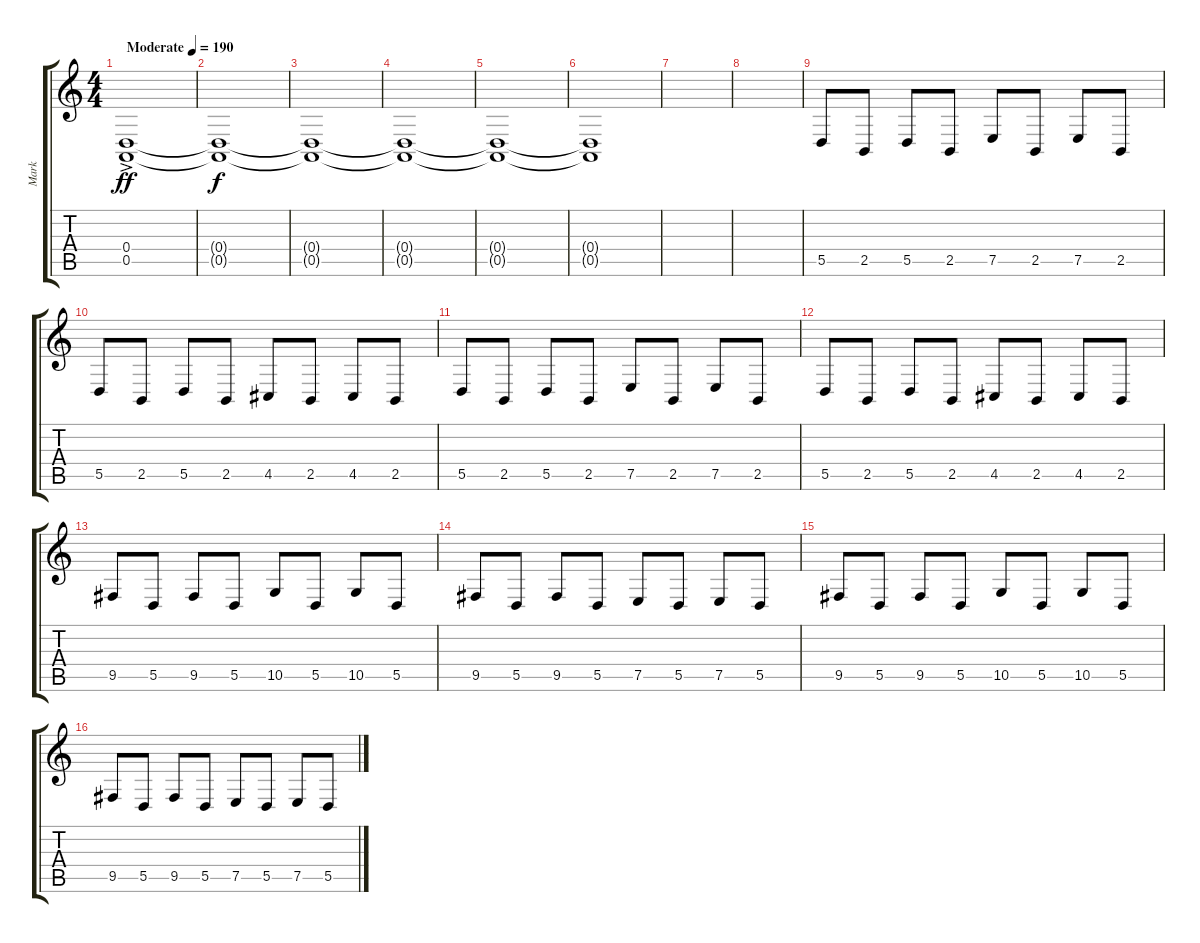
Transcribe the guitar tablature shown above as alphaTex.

\track ("Mark" "Mark") {instrument synthbrass1}
\staff {score tabs}
\tuning (E4 B3 G3 D3 A2 E2) {hide}
\ts (4 4)
\tempo (190 "Moderate")
\clef g2
\ks c
(0.4 0.5{ac}).1{dy ff instrument synthbrass1} |
(0.4{t} 0.5{t}).1{dy f} |
(0.4{t} 0.5{t}).1 |
(0.4{t} 0.5{t}).1 |
(0.4{t} 0.5{t}).1 |
(0.4{t} 0.5{t}).1 |
|
|
5.5.8 2.5.8 5.5.8 2.5.8 7.5.8 2.5.8 7.5.8 2.5.8 |
5.5.8 2.5.8 5.5.8 2.5.8 4.5.8 2.5.8 4.5.8 2.5.8 |
5.5.8 2.5.8 5.5.8 2.5.8 7.5.8 2.5.8 7.5.8 2.5.8 |
5.5.8 2.5.8 5.5.8 2.5.8 4.5.8 2.5.8 4.5.8 2.5.8 |
9.5.8 5.5.8 9.5.8 5.5.8 10.5.8 5.5.8 10.5.8 5.5.8 |
9.5.8 5.5.8 9.5.8 5.5.8 7.5.8 5.5.8 7.5.8 5.5.8 |
9.5.8 5.5.8 9.5.8 5.5.8 10.5.8 5.5.8 10.5.8 5.5.8 |
9.5.8 5.5.8 9.5.8 5.5.8 7.5.8 5.5.8 7.5.8 5.5.8
